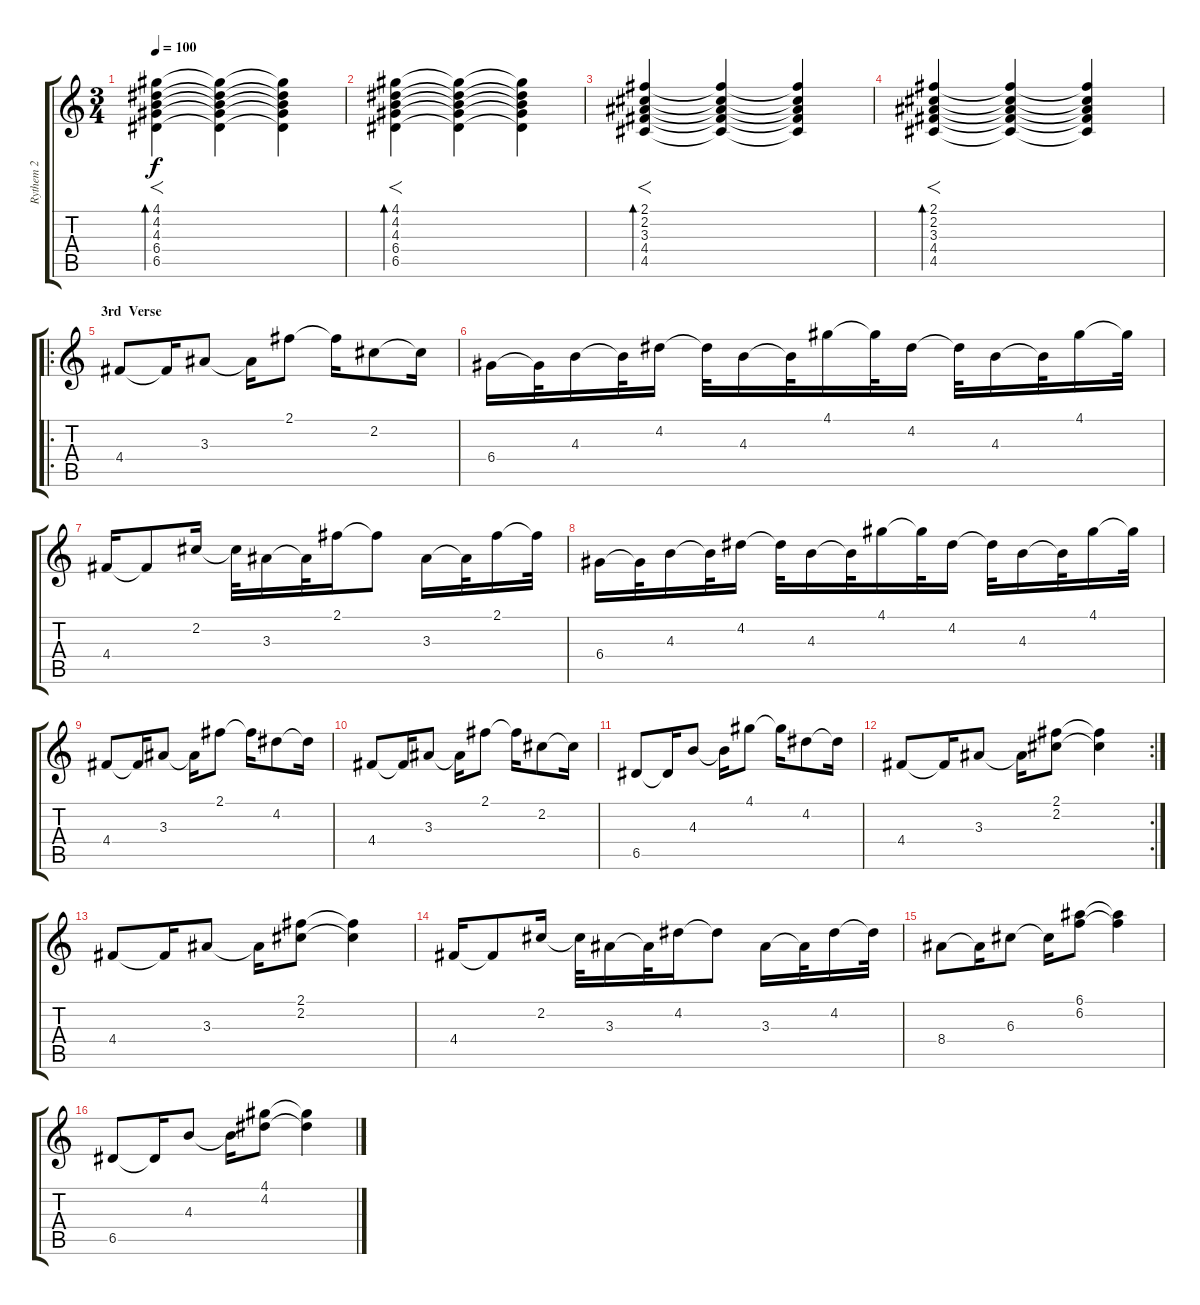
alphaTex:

\track ("Rythem 2" "Rythem 2") {instrument acousticguitarsteel}
\staff {score tabs}
\tuning (E4 B3 G3 D3 A2 E2) {hide}
\ts (3 4)
\tempo 100
\clef g2
\ks c
(4.1 4.2 4.3 6.4 6.5).4{f bd 240 dy f} (4.1{t} 4.2{t} 4.3{t} 6.4{t} 6.5{t}).4 (4.1{t} 4.2{t} 4.3{t} 6.4{t} 6.5{t}).4 |
(4.1 4.2 4.3 6.4 6.5).4{f bd 120} (4.1{t} 4.2{t} 4.3{t} 6.4{t} 6.5{t}).4 (4.1{t} 4.2{t} 4.3{t} 6.4{t} 6.5{t}).4 |
(2.1 2.2 3.3 4.4 4.5).4{f bd 120} (2.1{t} 2.2{t} 3.3{t} 4.4{t} 4.5{t}).4 (2.1{t} 2.2{t} 3.3{t} 4.4{t} 4.5{t}).4 |
(2.1 2.2 3.3 4.4 4.5).4{f bd 120} (2.1{t} 2.2{t} 3.3{t} 4.4{t} 4.5{t}).4 (2.1{t} 2.2{t} 3.3{t} 4.4{t} 4.5{t}).4 |
\ro
\section ("" "3rd  Verse")
4.4.8 4.4{t}.16 3.3.8 3.3{t}.16 2.1.8 2.1{t}.16 2.2.8 2.2{t}.16 |
6.4.16 6.4{t}.32 4.3.16 4.3{t}.32 4.2.16 4.2{t}.32 4.3.16 4.3{t}.32 4.1.16 4.1{t}.32 4.2.16 4.2{t}.32 4.3.16 4.3{t}.32 4.1.16 4.1{t}.32 |
4.4.16 4.4{t}.8 2.2.16 2.2{t}.32 3.3.16 3.3{t}.32 2.1.16 2.1{t}.8 3.3.16 3.3{t}.32 2.1.16 2.1{t}.32 |
6.4.16 6.4{t}.32 4.3.16 4.3{t}.32 4.2.16 4.2{t}.32 4.3.16 4.3{t}.32 4.1.16 4.1{t}.32 4.2.16 4.2{t}.32 4.3.16 4.3{t}.32 4.1.16 4.1{t}.32 |
4.4.8 4.4{t}.16 3.3.8 3.3{t}.16 2.1.8 2.1{t}.16 4.2.8 4.2{t}.16 |
4.4.8 4.4{t}.16 3.3.8 3.3{t}.16 2.1.8 2.1{t}.16 2.2.8 2.2{t}.16 |
6.5.8 6.5{t}.16 4.3.8 4.3{t}.16 4.1.8 4.1{t}.16 4.2.8 4.2{t}.16 |
\rc 2
4.4.8 4.4{t}.16 3.3.8 3.3{t}.16 (2.1 2.2).8 (2.1{t} 2.2{t}).4 |
4.4.8 4.4{t}.16 3.3.8 3.3{t}.16 (2.1 2.2).8 (2.1{t} 2.2{t}).4 |
4.4.16 4.4{t}.8 2.2.16 2.2{t}.32 3.3.16 3.3{t}.32 4.2.16 4.2{t}.8 3.3.16 3.3{t}.32 4.2.16 4.2{t}.32 |
8.4.8 8.4{t}.16 6.3.8 6.3{t}.16 (6.1 6.2).8 (6.1{t} 6.2{t}).4 |
6.5.8 6.5{t}.16 4.3.8 4.3{t}.16 (4.1 4.2).8 (4.1{t} 4.2{t}).4
